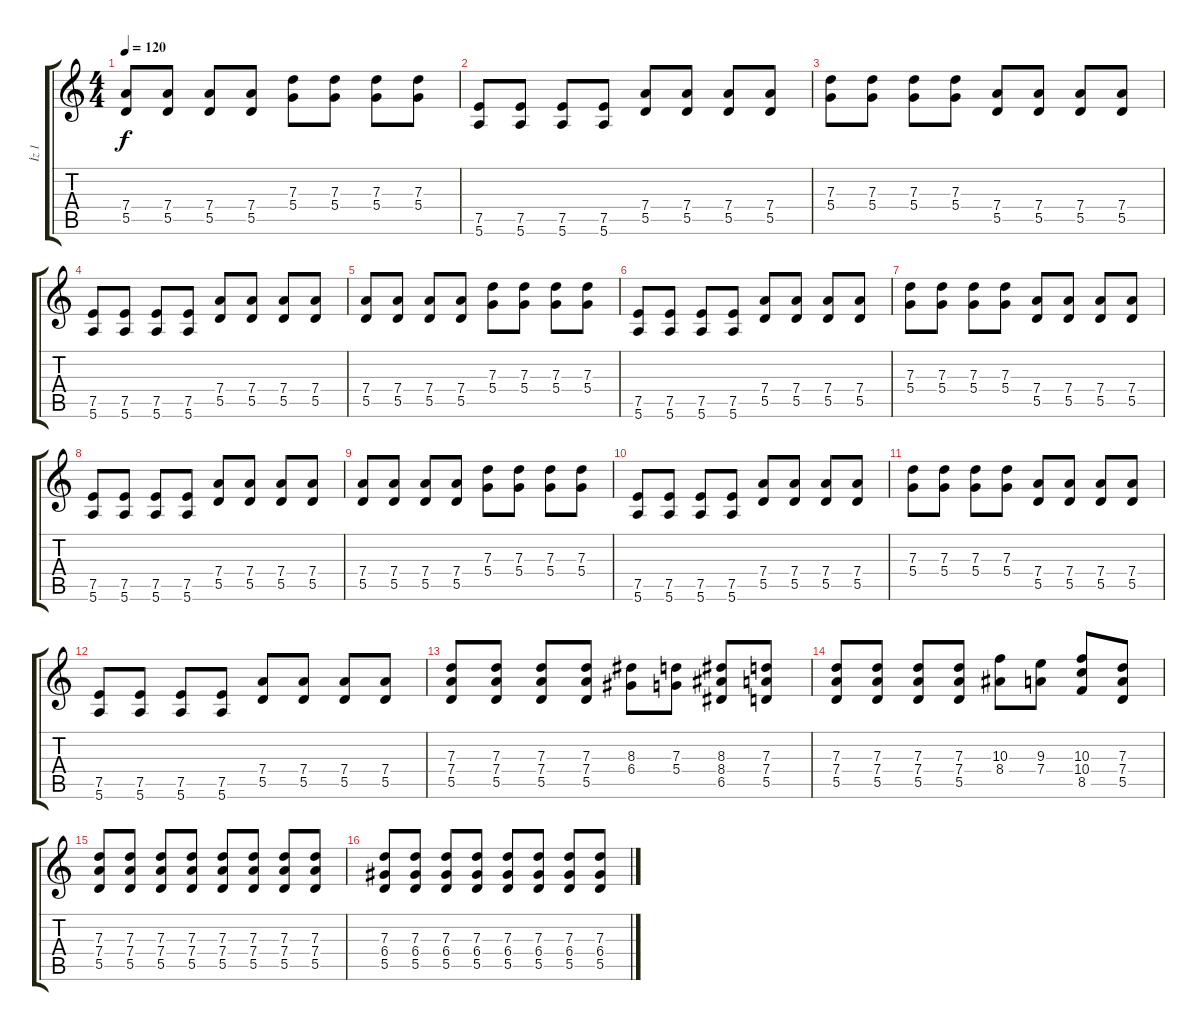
\track ("İz 1" "İz 1") {instrument distortionguitar}
\staff {score tabs}
\tuning (E4 B3 G3 D3 A2 E2) {hide}
\ts (4 4)
\tempo 120
\clef g2
\ks c
(7.4 5.5).8{dy f instrument distortionguitar} (7.4 5.5).8 (7.4 5.5).8 (7.4 5.5).8 (7.3 5.4).8 (7.3 5.4).8 (7.3 5.4).8 (7.3 5.4).8 |
(7.5 5.6).8 (7.5 5.6).8 (7.5 5.6).8 (7.5 5.6).8 (7.4 5.5).8 (7.4 5.5).8 (7.4 5.5).8 (7.4 5.5).8 |
(7.3 5.4).8 (7.3 5.4).8 (7.3 5.4).8 (7.3 5.4).8 (7.4 5.5).8 (7.4 5.5).8 (7.4 5.5).8 (7.4 5.5).8 |
(7.5 5.6).8 (7.5 5.6).8 (7.5 5.6).8 (7.5 5.6).8 (7.4 5.5).8 (7.4 5.5).8 (7.4 5.5).8 (7.4 5.5).8 |
(7.4 5.5).8 (7.4 5.5).8 (7.4 5.5).8 (7.4 5.5).8 (7.3 5.4).8 (7.3 5.4).8 (7.3 5.4).8 (7.3 5.4).8 |
(7.5 5.6).8 (7.5 5.6).8 (7.5 5.6).8 (7.5 5.6).8 (7.4 5.5).8 (7.4 5.5).8 (7.4 5.5).8 (7.4 5.5).8 |
(7.3 5.4).8 (7.3 5.4).8 (7.3 5.4).8 (7.3 5.4).8 (7.4 5.5).8 (7.4 5.5).8 (7.4 5.5).8 (7.4 5.5).8 |
(7.5 5.6).8 (7.5 5.6).8 (7.5 5.6).8 (7.5 5.6).8 (7.4 5.5).8 (7.4 5.5).8 (7.4 5.5).8 (7.4 5.5).8 |
(7.4 5.5).8 (7.4 5.5).8 (7.4 5.5).8 (7.4 5.5).8 (7.3 5.4).8 (7.3 5.4).8 (7.3 5.4).8 (7.3 5.4).8 |
(7.5 5.6).8 (7.5 5.6).8 (7.5 5.6).8 (7.5 5.6).8 (7.4 5.5).8 (7.4 5.5).8 (7.4 5.5).8 (7.4 5.5).8 |
(7.3 5.4).8 (7.3 5.4).8 (7.3 5.4).8 (7.3 5.4).8 (7.4 5.5).8 (7.4 5.5).8 (7.4 5.5).8 (7.4 5.5).8 |
(7.5 5.6).8 (7.5 5.6).8 (7.5 5.6).8 (7.5 5.6).8 (7.4 5.5).8 (7.4 5.5).8 (7.4 5.5).8 (7.4 5.5).8 |
(7.3 7.4 5.5).8 (7.3 7.4 5.5).8 (7.3 7.4 5.5).8 (7.3 7.4 5.5).8 (8.3 6.4).8 (7.3 5.4).8 (8.3 8.4 6.5).8 (7.3 7.4 5.5).8 |
(7.3 7.4 5.5).8 (7.3 7.4 5.5).8 (7.3 7.4 5.5).8 (7.3 7.4 5.5).8 (10.3 8.4).8 (9.3 7.4).8 (10.3 10.4 8.5).8 (7.3 7.4 5.5).8 |
(7.3 7.4 5.5).8 (7.3 7.4 5.5).8 (7.3 7.4 5.5).8 (7.3 7.4 5.5).8 (7.3 7.4 5.5).8 (7.3 7.4 5.5).8 (7.3 7.4 5.5).8 (7.3 7.4 5.5).8 |
(7.3 6.4 5.5).8 (7.3 6.4 5.5).8 (7.3 6.4 5.5).8 (7.3 6.4 5.5).8 (7.3 6.4 5.5).8 (7.3 6.4 5.5).8 (7.3 6.4 5.5).8 (7.3 6.4 5.5).8
